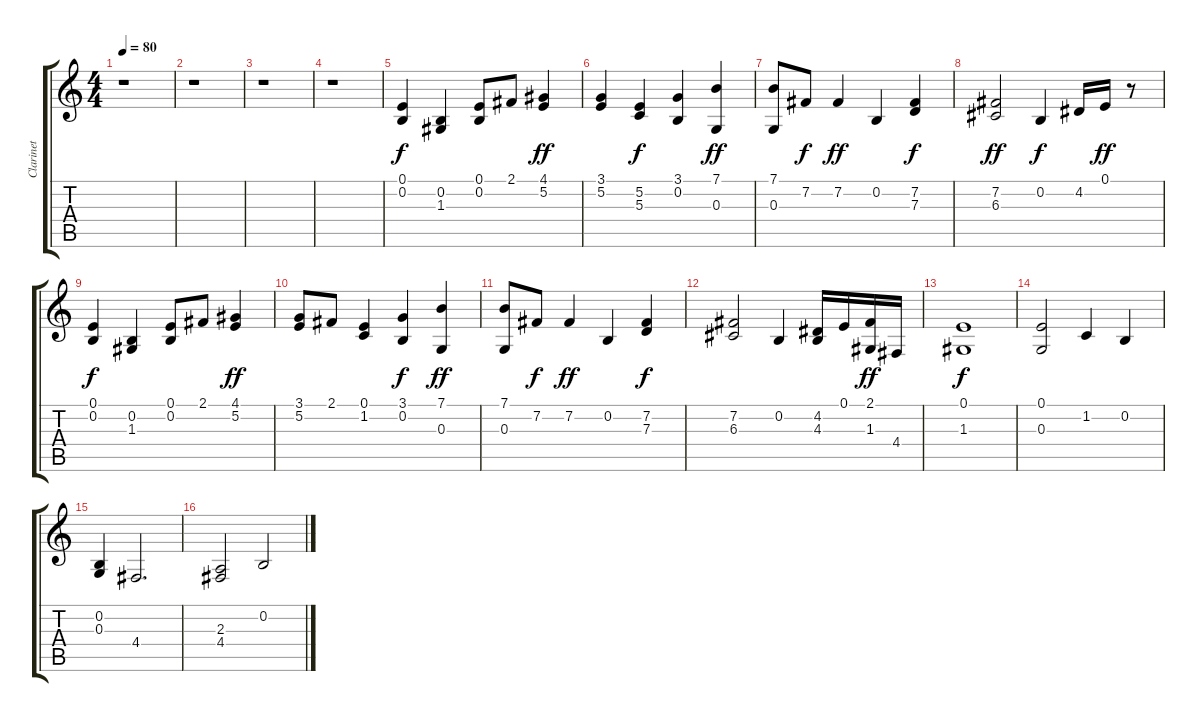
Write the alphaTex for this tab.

\track ("Clarinet" "Clarinet") {instrument clarinet}
\staff {score tabs}
\tuning (E4 B3 G3 D3 A2 E2) {hide}
\ts (4 4)
\tempo 80
\clef g2
\ks c
r.1{dy f} |
r.1 |
r.1 |
r.1 |
(0.1 0.2).4 (0.2 1.3).4 (0.1 0.2).8 2.1.8 (4.1 5.2).4{dy ff} |
(3.1 5.2).4 (5.2 5.3).4{dy f} (3.1 0.2).4 (7.1 0.3).4{dy ff} |
(7.1 0.3).8 7.2.8{dy f} 7.2.4{dy ff} 0.2.4 (7.2 7.3).4{dy f} |
(7.2 6.3).2{dy ff} 0.2.4{dy f} 4.2.16 0.1.16{dy ff} r.8 |
(0.1 0.2).4{dy f} (0.2 1.3).4 (0.1 0.2).8 2.1.8 (4.1 5.2).4{dy ff} |
(3.1 5.2).8 2.1.8 (0.1 1.2).4 (3.1 0.2).4{dy f} (7.1 0.3).4{dy ff} |
(7.1 0.3).8 7.2.8{dy f} 7.2.4{dy ff} 0.2.4 (7.2 7.3).4{dy f} |
(7.2 6.3).2 0.2.4 (4.2 4.3).16 0.1.16 (2.1 1.3).16{dy ff} 4.4.16 |
(0.1 1.3).1{dy f} |
(0.1 0.3).2 1.2.4 0.2.4 |
(0.2 0.3).4 4.4.2{d} |
(2.3 4.4).2 0.2.2
